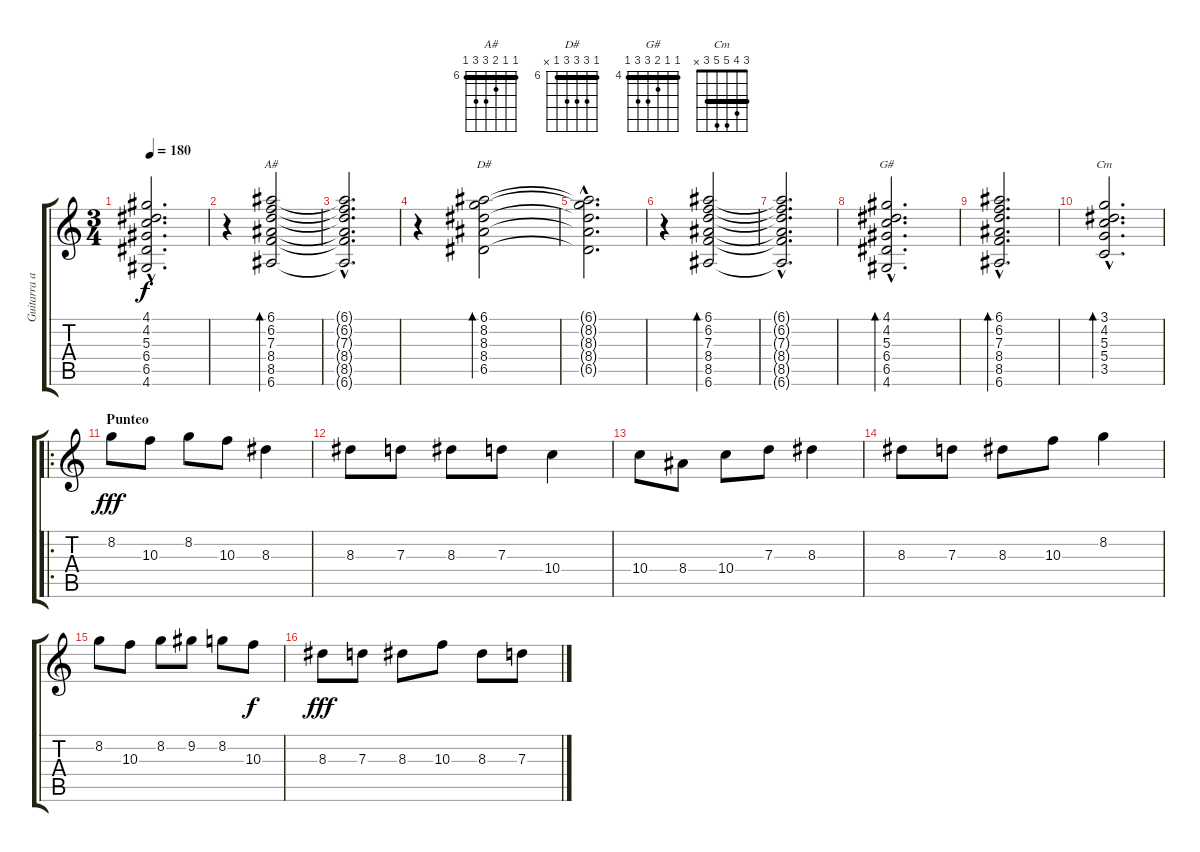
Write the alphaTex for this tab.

\track ("Guitarra acústica" "Guitarra a") {instrument acousticguitarsteel}
\staff {score tabs}
\tuning (E4 B3 G3 D3 A2 E2) {hide}
\chord ("A#" 6 6 7 8 8 6) {firstfret 6 barre 6}
\chord ("D#" 6 8 8 8 6 x) {firstfret 6 barre 6}
\chord ("G#" 4 4 5 6 6 4) {firstfret 4 barre 4}
\chord ("Cm" 3 4 5 5 3 x) {barre 3}
\ts (3 4)
\tempo 180
\clef g2
\ks c
(4.1{hac t} 4.2{hac t} 5.3{hac t} 6.4{hac t} 6.5{hac t} 4.6{hac t}).2{d dy f} |
r.4 (6.1 6.2 7.3 8.4 8.5 6.6).2{bd 240 ch "A#"} |
(6.1{hac t} 6.2{hac t} 7.3{hac t} 8.4{hac t} 8.5{hac t} 6.6{hac t}).2{d} |
r.4 (6.1 8.2 8.3 8.4 6.5).2{bd 240 ch "D#"} |
(6.1{hac t} 8.2{hac t} 8.3{hac t} 8.4{hac t} 6.5{hac t}).2{d} |
r.4 (6.1 6.2 7.3 8.4 8.5 6.6).2{bd 240} |
(6.1{hac t} 6.2{hac t} 7.3{hac t} 8.4{hac t} 8.5{hac t} 6.6{hac t}).2{d} |
(4.1{hac} 4.2{hac} 5.3{hac} 6.4{hac} 6.5{hac} 4.6{hac}).2{d bd 240 ch "G#"} |
(6.1{hac} 6.2{hac} 7.3{hac} 8.4{hac} 8.5{hac} 6.6{hac}).2{d bd 240} |
(3.1{hac} 4.2{hac} 5.3{hac} 5.4{hac} 3.5{hac}).2{d bd 240 ch "Cm"} |
\ro
\section ("" "Punteo")
8.2.8{dy fff} 10.3.8 8.2.8 10.3.8 8.3.4 |
8.3.8 7.3.8 8.3.8 7.3.8 10.4.4 |
10.4.8 8.4.8 10.4.8 7.3.8 8.3.4 |
8.3.8 7.3.8 8.3.8 10.3.8 8.2.4 |
8.2.8 10.3.8 8.2.8 9.2.8 8.2.8 10.3.8{dy f} |
8.3.8{dy fff} 7.3.8 8.3.8 10.3.8 8.3.8 7.3.8
